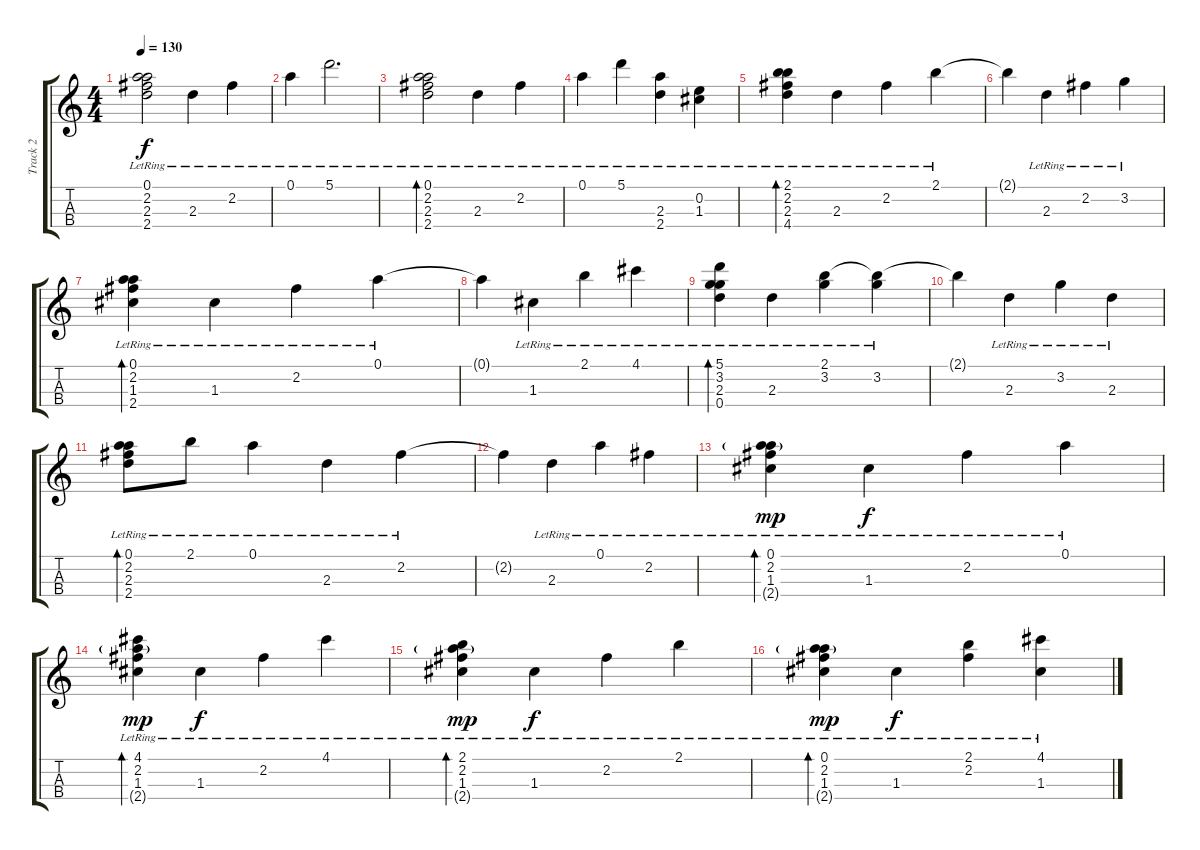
\track ("Track 2" "Track 2") {instrument acousticguitarnylon}
\staff {score tabs}
\tuning (A4 E4 C4 G4) {hide}
\ts (4 4)
\tempo 130
\clef g2
\ks c
(0.1{lr} 2.2{lr} 2.3{lr} 2.4{lr}).2{dy f} 2.3{lr}.4 2.2{lr}.4 |
0.1{lr}.4 5.1{lr}.2{d} |
(0.1{lr} 2.2{lr} 2.3{lr} 2.4{lr}).2{bd 120} 2.3{lr}.4 2.2{lr}.4 |
0.1{lr}.4 5.1{lr}.4 (2.3{lr} 2.4{lr}).4 (0.2{lr} 1.3{lr}).4 |
(2.1{lr} 2.2{lr} 2.3{lr} 4.4{lr}).4{bd 120} 2.3{lr}.4 2.2{lr}.4 2.1{lr}.4 |
2.1{t}.4 2.3{lr}.4 2.2{lr}.4 3.2{lr}.4 |
(0.1{lr} 2.2{lr} 1.3{lr} 2.4{lr}).4{bd 120} 1.3{lr}.4 2.2{lr}.4 0.1{lr}.4 |
0.1{t}.4 1.3{lr}.4 2.1{lr}.4 4.1{lr}.4 |
(5.1{lr} 3.2{lr} 2.3{lr} 0.4{lr}).4{bd 120} 2.3{lr}.4 (2.1{lr} 3.2{lr}).4 (2.1{t} 3.2{lr}).4 |
2.1{t}.4 2.3{lr}.4 3.2{lr}.4 2.3{lr}.4 |
(0.1{lr} 2.2{lr} 2.3{lr} 2.4{lr}).8{bd 120} 2.1{lr}.8 0.1{lr}.4 2.3{lr}.4 2.2{lr}.4 |
2.2{t}.4 2.3{lr}.4 0.1{lr}.4 2.2{lr}.4 |
(0.1{lr} 2.2{lr} 1.3{lr} 2.4{g lr}).4{bd 120 dy mp} 1.3{lr}.4{dy f} 2.2{lr}.4 0.1{lr}.4 |
(4.1{lr} 2.2{lr} 1.3{lr} 2.4{g lr}).4{bd 120 dy mp} 1.3{lr}.4{dy f} 2.2{lr}.4 4.1{lr}.4 |
(2.1{lr} 2.2{lr} 1.3{lr} 2.4{g lr}).4{bd 120 dy mp} 1.3{lr}.4{dy f} 2.2{lr}.4 2.1{lr}.4 |
(0.1{lr} 2.2{lr} 1.3{lr} 2.4{g lr}).4{bd 120 dy mp} 1.3{lr}.4{dy f} (2.1{lr} 2.2{lr}).4 (4.1{lr} 1.3{lr}).4
